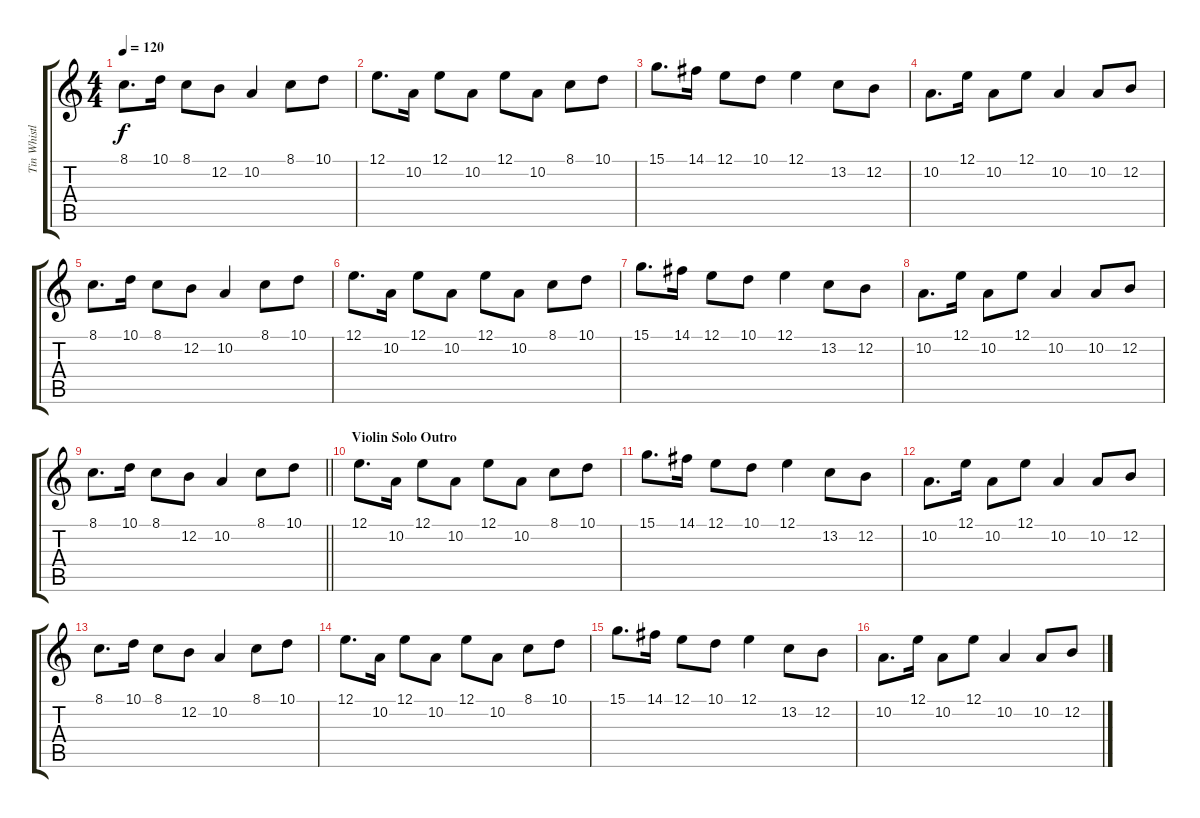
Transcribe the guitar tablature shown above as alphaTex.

\track ("Tin Whistle" "Tin Whistl") {instrument recorder}
\staff {score tabs}
\tuning (E4 B3 G3 D3 A2 E2) {hide}
\ts (4 4)
\tempo 120
\clef g2
\ks c
8.1.8{d dy f} 10.1.16 8.1.8 12.2.8 10.2.4 8.1.8 10.1.8 |
12.1.8{d} 10.2.16 12.1.8 10.2.8 12.1.8 10.2.8 8.1.8 10.1.8 |
15.1.8{d} 14.1.16 12.1.8 10.1.8 12.1.4 13.2.8 12.2.8 |
10.2.8{d} 12.1.16 10.2.8 12.1.8 10.2.4 10.2.8 12.2.8 |
8.1.8{d} 10.1.16 8.1.8 12.2.8 10.2.4 8.1.8 10.1.8 |
12.1.8{d} 10.2.16 12.1.8 10.2.8 12.1.8 10.2.8 8.1.8 10.1.8 |
15.1.8{d} 14.1.16 12.1.8 10.1.8 12.1.4 13.2.8 12.2.8 |
10.2.8{d} 12.1.16 10.2.8 12.1.8 10.2.4 10.2.8 12.2.8 |
\barLineRight lightlight
8.1.8{d} 10.1.16 8.1.8 12.2.8 10.2.4 8.1.8 10.1.8 |
\section ("" "Violin Solo Outro")
12.1.8{d} 10.2.16 12.1.8 10.2.8 12.1.8 10.2.8 8.1.8 10.1.8 |
15.1.8{d} 14.1.16 12.1.8 10.1.8 12.1.4 13.2.8 12.2.8 |
10.2.8{d} 12.1.16 10.2.8 12.1.8 10.2.4 10.2.8 12.2.8 |
8.1.8{d} 10.1.16 8.1.8 12.2.8 10.2.4 8.1.8 10.1.8 |
12.1.8{d} 10.2.16 12.1.8 10.2.8 12.1.8 10.2.8 8.1.8 10.1.8 |
15.1.8{d} 14.1.16 12.1.8 10.1.8 12.1.4 13.2.8 12.2.8 |
10.2.8{d} 12.1.16 10.2.8 12.1.8 10.2.4 10.2.8 12.2.8
